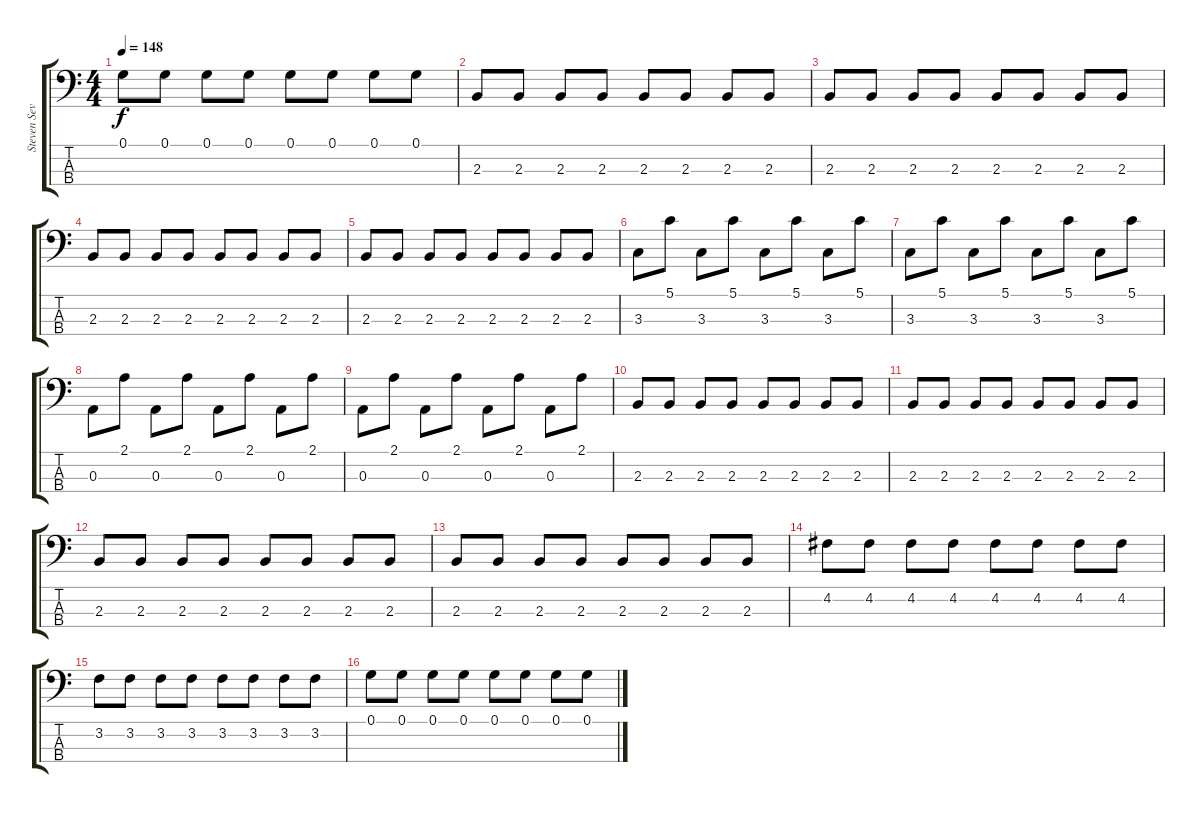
\track ("Steven Severin" "Steven Sev") {instrument electricbassfinger}
\staff {score tabs}
\tuning (G2 D2 A1 E1) {hide}
\ts (4 4)
\tempo 148
\clef f4
\ks c
0.1.8{dy f} 0.1.8 0.1.8 0.1.8 0.1.8 0.1.8 0.1.8 0.1.8 |
2.3.8 2.3.8 2.3.8 2.3.8 2.3.8 2.3.8 2.3.8 2.3.8 |
2.3.8 2.3.8 2.3.8 2.3.8 2.3.8 2.3.8 2.3.8 2.3.8 |
2.3.8 2.3.8 2.3.8 2.3.8 2.3.8 2.3.8 2.3.8 2.3.8 |
2.3.8 2.3.8 2.3.8 2.3.8 2.3.8 2.3.8 2.3.8 2.3.8 |
3.3.8 5.1.8 3.3.8 5.1.8 3.3.8 5.1.8 3.3.8 5.1.8 |
3.3.8 5.1.8 3.3.8 5.1.8 3.3.8 5.1.8 3.3.8 5.1.8 |
0.3.8 2.1.8 0.3.8 2.1.8 0.3.8 2.1.8 0.3.8 2.1.8 |
0.3.8 2.1.8 0.3.8 2.1.8 0.3.8 2.1.8 0.3.8 2.1.8 |
2.3.8 2.3.8 2.3.8 2.3.8 2.3.8 2.3.8 2.3.8 2.3.8 |
2.3.8 2.3.8 2.3.8 2.3.8 2.3.8 2.3.8 2.3.8 2.3.8 |
2.3.8 2.3.8 2.3.8 2.3.8 2.3.8 2.3.8 2.3.8 2.3.8 |
2.3.8 2.3.8 2.3.8 2.3.8 2.3.8 2.3.8 2.3.8 2.3.8 |
4.2.8 4.2.8 4.2.8 4.2.8 4.2.8 4.2.8 4.2.8 4.2.8 |
3.2.8 3.2.8 3.2.8 3.2.8 3.2.8 3.2.8 3.2.8 3.2.8 |
0.1.8 0.1.8 0.1.8 0.1.8 0.1.8 0.1.8 0.1.8 0.1.8
